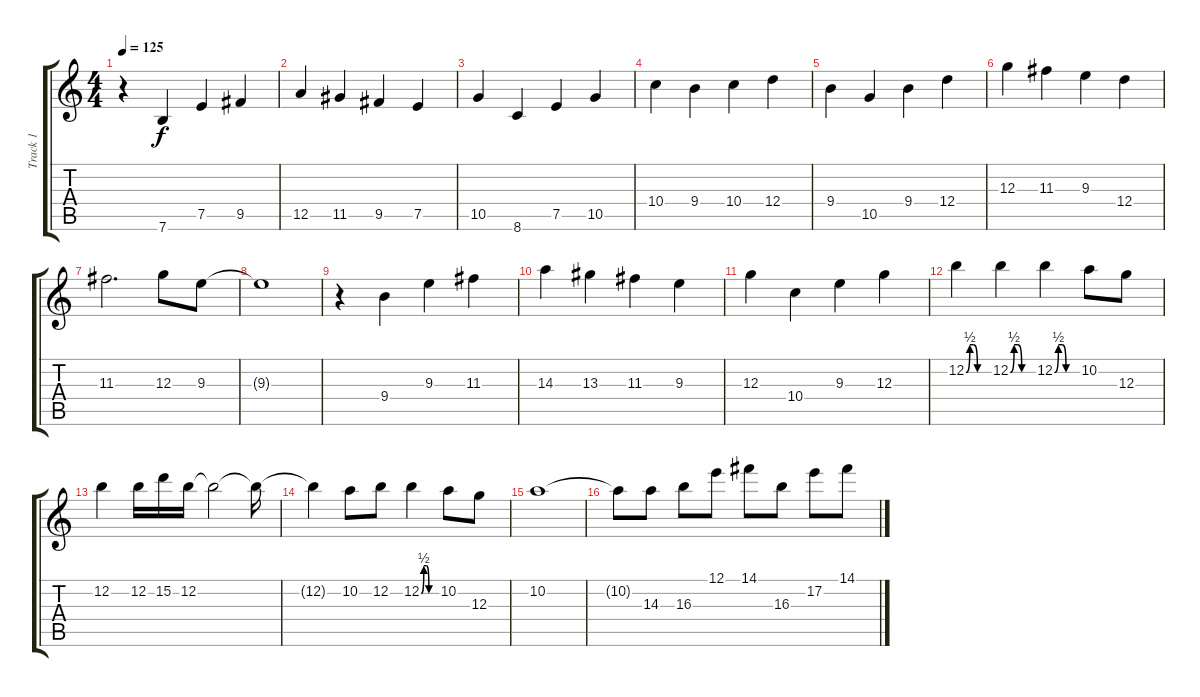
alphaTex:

\track ("Track 1" "Track 1") {instrument distortionguitar}
\staff {score tabs}
\tuning (E4 B3 G3 D3 A2 E2) {hide}
\ts (4 4)
\tempo 125
\clef g2
\ks c
r.4{dy f} 7.6.4 7.5.4 9.5.4 |
12.5.4 11.5.4 9.5.4 7.5.4 |
10.5.4 8.6.4 7.5.4 10.5.4 |
10.4.4 9.4.4 10.4.4 12.4.4 |
9.4.4 10.5.4 9.4.4 12.4.4 |
12.3.4 11.3.4 9.3.4 12.4.4 |
11.3.2{d} 12.3.8 9.3.8 |
9.3{t}.1 |
r.4 9.4.4 9.3.4 11.3.4 |
14.3.4 13.3.4 11.3.4 9.3.4 |
12.3.4 10.4.4 9.3.4 12.3.4 |
12.2{be (custom 0 0 10 2 20 2 30 0 60 0)}.4 12.2{be (custom 0 0 10 2 20 2 30 0 60 0)}.4 12.2{be (custom 0 0 10 2 20 2 30 0 60 0)}.4 10.2.8 12.3.8 |
12.2.4 12.2.16 15.2.16 12.2.16 12.2{t}.2 12.2{t}.16 |
12.2{t}.4 10.2.8 12.2.8 12.2{be (custom 0 0 10 2 20 2 30 0 60 0)}.4 10.2.8 12.3.8 |
10.2.1 |
10.2{t}.8 14.3.8 16.3.8 12.1.8 14.1.8 16.3.8 17.2.8 14.1.8
